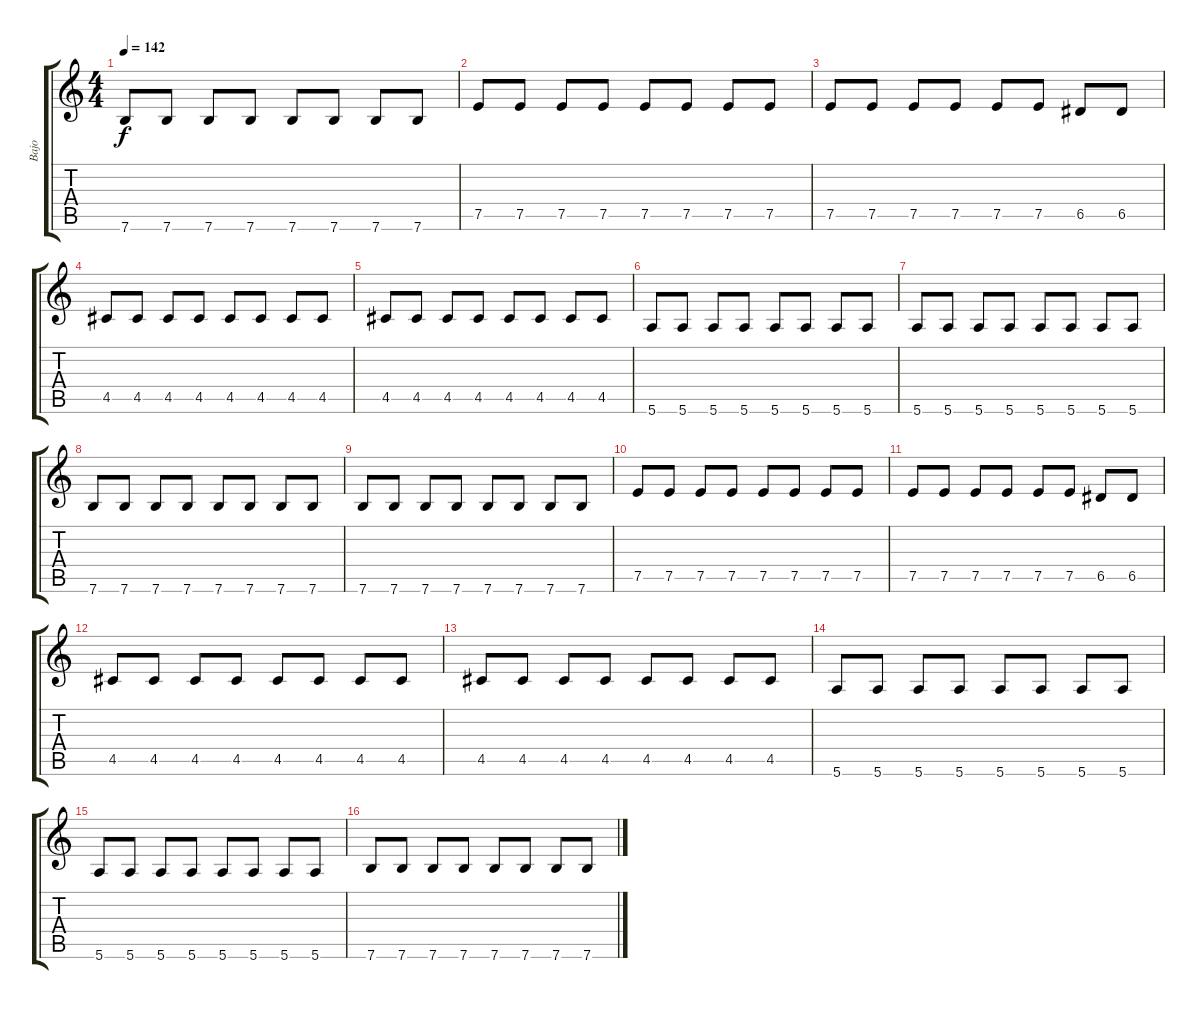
\track ("Bajo" "Bajo") {instrument electricbasspick}
\staff {score tabs}
\tuning (E4 B3 G3 D3 A2 E2) {hide}
\ts (4 4)
\tempo 142
\clef g2
\ks c
7.6.8{dy f} 7.6.8 7.6.8 7.6.8 7.6.8 7.6.8 7.6.8 7.6.8 |
7.5.8 7.5.8 7.5.8 7.5.8 7.5.8 7.5.8 7.5.8 7.5.8 |
7.5.8 7.5.8 7.5.8 7.5.8 7.5.8 7.5.8 6.5.8 6.5.8 |
4.5.8 4.5.8 4.5.8 4.5.8 4.5.8 4.5.8 4.5.8 4.5.8 |
4.5.8 4.5.8 4.5.8 4.5.8 4.5.8 4.5.8 4.5.8 4.5.8 |
5.6.8 5.6.8 5.6.8 5.6.8 5.6.8 5.6.8 5.6.8 5.6.8 |
5.6.8 5.6.8 5.6.8 5.6.8 5.6.8 5.6.8 5.6.8 5.6.8 |
7.6.8 7.6.8 7.6.8 7.6.8 7.6.8 7.6.8 7.6.8 7.6.8 |
7.6.8 7.6.8 7.6.8 7.6.8 7.6.8 7.6.8 7.6.8 7.6.8 |
7.5.8 7.5.8 7.5.8 7.5.8 7.5.8 7.5.8 7.5.8 7.5.8 |
7.5.8 7.5.8 7.5.8 7.5.8 7.5.8 7.5.8 6.5.8 6.5.8 |
4.5.8 4.5.8 4.5.8 4.5.8 4.5.8 4.5.8 4.5.8 4.5.8 |
4.5.8 4.5.8 4.5.8 4.5.8 4.5.8 4.5.8 4.5.8 4.5.8 |
5.6.8 5.6.8 5.6.8 5.6.8 5.6.8 5.6.8 5.6.8 5.6.8 |
5.6.8 5.6.8 5.6.8 5.6.8 5.6.8 5.6.8 5.6.8 5.6.8 |
7.6.8 7.6.8 7.6.8 7.6.8 7.6.8 7.6.8 7.6.8 7.6.8
